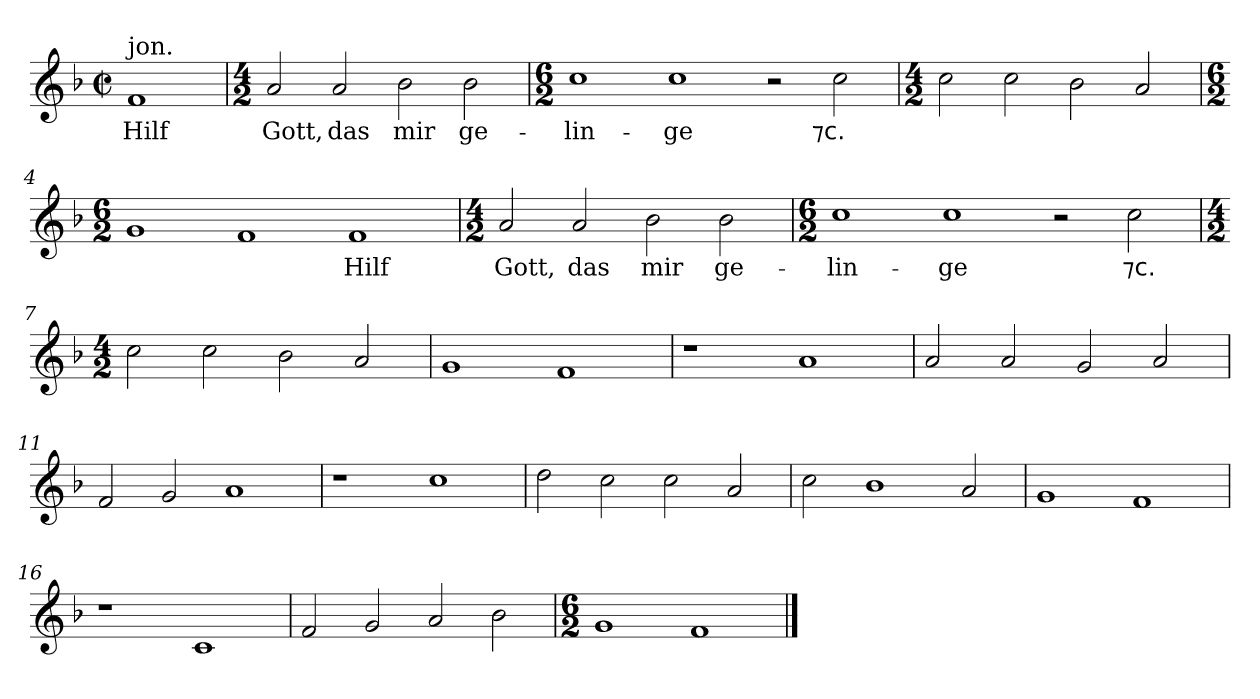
**kern	**text
*part1	*part1
*staff1	*staff1
*k[b-]	*
*F:ion	*
*M6/2	*
*met(c|)	*
=	=
!LO:TX:a:t=jon.	!
1f	Hilf
=1	=1
*M4/2	*
2a	Gott,
2a	das
2b-	mir
2b-	ge-
=2	=2
*M6/2	*
1cc	-lin-
1cc	-ge
2r	.
2cc	⁊c.
=3	=3
*M4/2	*
2cc	.
2cc	.
2b-	.
2a	.
=4	=4
*M6/2	*
1g	.
1f	.
1f	Hilf
=5	=5
*M4/2	*
2a	Gott,
2a	das
2b-	mir
2b-	ge-
=6	=6
*M6/2	*
1cc	-lin-
1cc	-ge
2r	.
2cc	⁊c.
=7	=7
*M4/2	*
2cc	.
2cc	.
2b-	.
2a	.
=8	=8
1g	.
1f	.
=9	=9
1r	.
1a	.
=10	=10
2a	.
2a	.
2g	.
2a	.
=11	=11
2f	.
2g	.
1a	.
=12	=12
1r	.
1cc	.
=13	=13
2dd	.
2cc	.
2cc	.
2a	.
=14	=14
2cc	.
1b-	.
2a	.
=15	=15
1g	.
1f	.
=16	=16
1r	.
1c	.
=17	=17
2f	.
2g	.
2a	.
2b-	.
=18	=18
*M6/2	*
1g	.
1f	.
==	==
*-	*-
